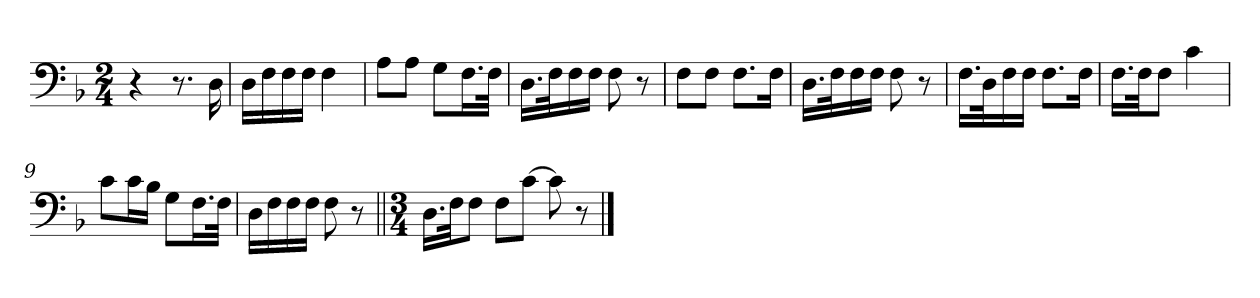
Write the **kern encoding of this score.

**kern
*part1
*staff1
*clefF4
*k[b-]
*M2/4
=1
4r
8.r
16D\
=2
16D\LL
16F\
16F\
16F\JJ
4F\
=3
8A\L
8A\J
8G\L
16.F\L
32F\JJk
=4
16.D\LL
32F\K
16F\
16F\JJ
8F\
8r
=5
8F\L
8F\J
8.F\L
16F\Jk
=6
16.D\LL
32F\K
16F\
16F\JJ
8F\
8r
=7
16.F\LL
32D\K
16F\
16F\JJ
8.F\L
16F\Jk
=8
16.F\LL
32F\JK
8F\J
4c\
=9
8c\L
16c\L
16B-\JJ
8G\L
16.F\L
32F\JJk
=10
16D\LL
16F\
16F\
16F\JJ
8F\
8r
=11||
*M3/4
16.D\LL
32F\JK
8F\J
8F\L
[8c\J
8c\]
8r
==
*-
